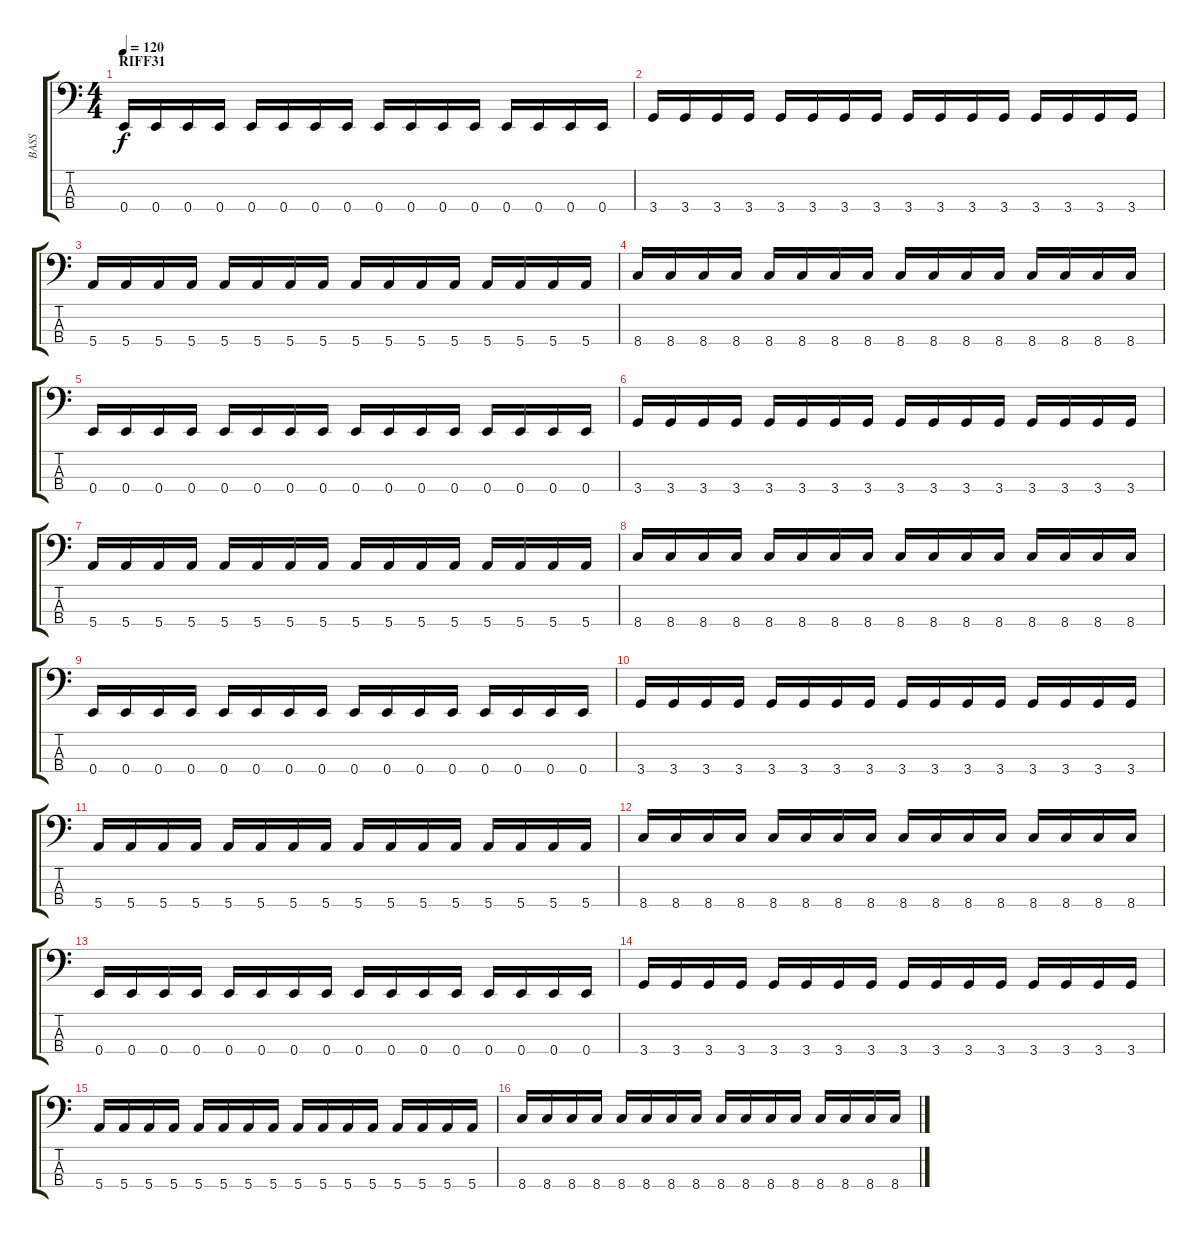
\track ("BASS" "BASS") {instrument electricbassfinger}
\staff {score tabs}
\tuning (G2 D2 A1 E1) {hide}
\ts (4 4)
\section ("" "RIFF31")
\tempo 120
\clef f4
\ks c
0.4.16{dy f} 0.4.16 0.4.16 0.4.16 0.4.16 0.4.16 0.4.16 0.4.16 0.4.16 0.4.16 0.4.16 0.4.16 0.4.16 0.4.16 0.4.16 0.4.16 |
3.4.16 3.4.16 3.4.16 3.4.16 3.4.16 3.4.16 3.4.16 3.4.16 3.4.16 3.4.16 3.4.16 3.4.16 3.4.16 3.4.16 3.4.16 3.4.16 |
5.4.16 5.4.16 5.4.16 5.4.16 5.4.16 5.4.16 5.4.16 5.4.16 5.4.16 5.4.16 5.4.16 5.4.16 5.4.16 5.4.16 5.4.16 5.4.16 |
8.4.16 8.4.16 8.4.16 8.4.16 8.4.16 8.4.16 8.4.16 8.4.16 8.4.16 8.4.16 8.4.16 8.4.16 8.4.16 8.4.16 8.4.16 8.4.16 |
0.4.16 0.4.16 0.4.16 0.4.16 0.4.16 0.4.16 0.4.16 0.4.16 0.4.16 0.4.16 0.4.16 0.4.16 0.4.16 0.4.16 0.4.16 0.4.16 |
3.4.16 3.4.16 3.4.16 3.4.16 3.4.16 3.4.16 3.4.16 3.4.16 3.4.16 3.4.16 3.4.16 3.4.16 3.4.16 3.4.16 3.4.16 3.4.16 |
5.4.16 5.4.16 5.4.16 5.4.16 5.4.16 5.4.16 5.4.16 5.4.16 5.4.16 5.4.16 5.4.16 5.4.16 5.4.16 5.4.16 5.4.16 5.4.16 |
8.4.16 8.4.16 8.4.16 8.4.16 8.4.16 8.4.16 8.4.16 8.4.16 8.4.16 8.4.16 8.4.16 8.4.16 8.4.16 8.4.16 8.4.16 8.4.16 |
0.4.16 0.4.16 0.4.16 0.4.16 0.4.16 0.4.16 0.4.16 0.4.16 0.4.16 0.4.16 0.4.16 0.4.16 0.4.16 0.4.16 0.4.16 0.4.16 |
3.4.16 3.4.16 3.4.16 3.4.16 3.4.16 3.4.16 3.4.16 3.4.16 3.4.16 3.4.16 3.4.16 3.4.16 3.4.16 3.4.16 3.4.16 3.4.16 |
5.4.16 5.4.16 5.4.16 5.4.16 5.4.16 5.4.16 5.4.16 5.4.16 5.4.16 5.4.16 5.4.16 5.4.16 5.4.16 5.4.16 5.4.16 5.4.16 |
8.4.16 8.4.16 8.4.16 8.4.16 8.4.16 8.4.16 8.4.16 8.4.16 8.4.16 8.4.16 8.4.16 8.4.16 8.4.16 8.4.16 8.4.16 8.4.16 |
0.4.16 0.4.16 0.4.16 0.4.16 0.4.16 0.4.16 0.4.16 0.4.16 0.4.16 0.4.16 0.4.16 0.4.16 0.4.16 0.4.16 0.4.16 0.4.16 |
3.4.16 3.4.16 3.4.16 3.4.16 3.4.16 3.4.16 3.4.16 3.4.16 3.4.16 3.4.16 3.4.16 3.4.16 3.4.16 3.4.16 3.4.16 3.4.16 |
5.4.16 5.4.16 5.4.16 5.4.16 5.4.16 5.4.16 5.4.16 5.4.16 5.4.16 5.4.16 5.4.16 5.4.16 5.4.16 5.4.16 5.4.16 5.4.16 |
8.4.16 8.4.16 8.4.16 8.4.16 8.4.16 8.4.16 8.4.16 8.4.16 8.4.16 8.4.16 8.4.16 8.4.16 8.4.16 8.4.16 8.4.16 8.4.16
